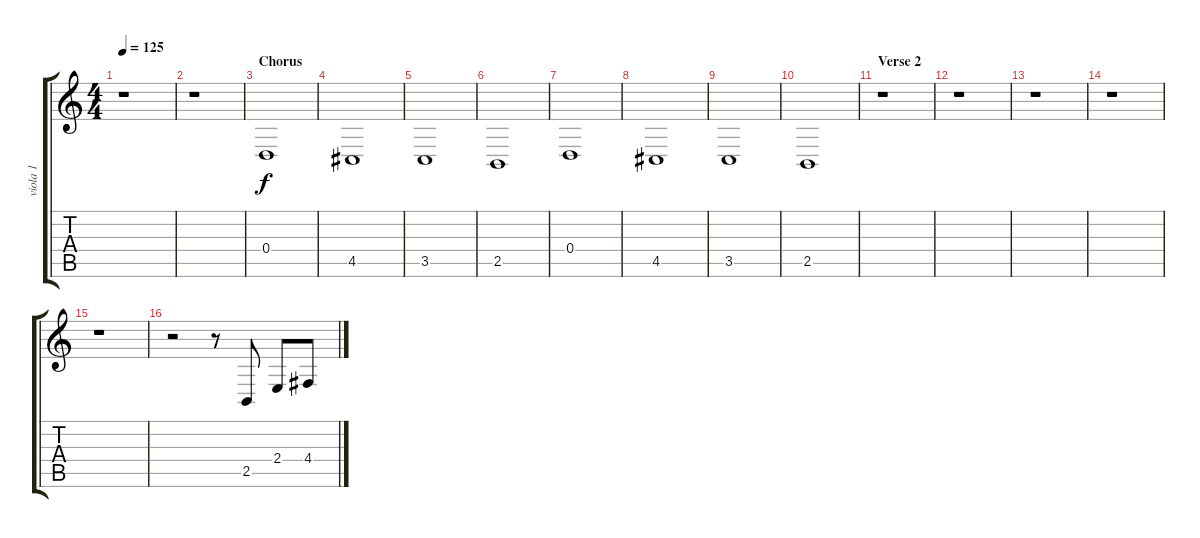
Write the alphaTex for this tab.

\track ("viola 1" "viola 1") {instrument viola}
\staff {score tabs}
\tuning (E4 B3 G3 D3 A2 E2) {hide}
\ts (4 4)
\tempo 125
\clef g2
\ks c
r.1{dy f} |
r.1 |
\section ("" "Chorus")
0.4.1 |
4.5.1 |
3.5.1 |
2.5.1 |
0.4.1 |
4.5.1 |
3.5.1 |
2.5.1 |
\section ("" "Verse 2")
r.1 |
r.1 |
r.1 |
r.1 |
r.1 |
r.2 r.8 2.5.8 2.4.8 4.4.8
